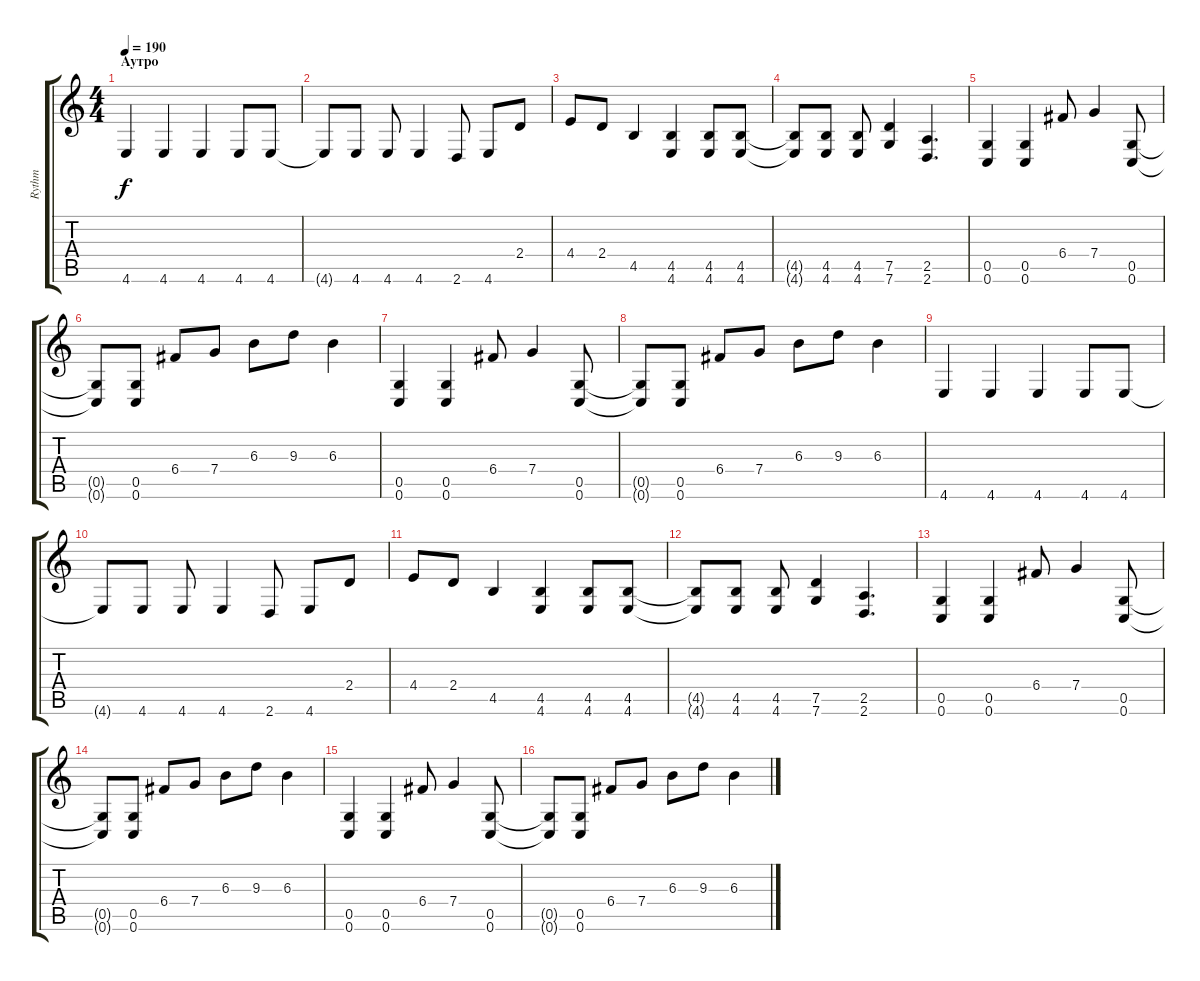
\track ("Rythm" "Rythm") {instrument overdrivenguitar}
\staff {score tabs}
\tuning (D4 A3 F3 C3 G2 C2) {hide}
\ts (4 4)
\section ("" "Аутро")
\tempo 190
\clef g2
\ks c
4.6.4{dy f} 4.6.4 4.6.4 4.6.8 4.6.8 |
4.6{t}.8 4.6.8 4.6.8 4.6.4 2.6.8 4.6.8 2.4.8 |
4.4.8 2.4.8 4.5.4 (4.5 4.6).4 (4.5 4.6).8 (4.5 4.6).8 |
(4.5{t} 4.6{t}).8 (4.5 4.6).8 (4.5 4.6).8 (7.5 7.6).4 (2.5 2.6).4{d} |
(0.5 0.6).4 (0.5 0.6).4 6.4.8 7.4.4 (0.5 0.6).8 |
(0.5{t} 0.6{t}).8 (0.5 0.6).8 6.4.8 7.4.8 6.3.8 9.3.8 6.3.4 |
(0.5 0.6).4 (0.5 0.6).4 6.4.8 7.4.4 (0.5 0.6).8 |
(0.5{t} 0.6{t}).8 (0.5 0.6).8 6.4.8 7.4.8 6.3.8 9.3.8 6.3.4 |
4.6.4 4.6.4 4.6.4 4.6.8 4.6.8 |
4.6{t}.8 4.6.8 4.6.8 4.6.4 2.6.8 4.6.8 2.4.8 |
4.4.8 2.4.8 4.5.4 (4.5 4.6).4 (4.5 4.6).8 (4.5 4.6).8 |
(4.5{t} 4.6{t}).8 (4.5 4.6).8 (4.5 4.6).8 (7.5 7.6).4 (2.5 2.6).4{d} |
(0.5 0.6).4 (0.5 0.6).4 6.4.8 7.4.4 (0.5 0.6).8 |
(0.5{t} 0.6{t}).8 (0.5 0.6).8 6.4.8 7.4.8 6.3.8 9.3.8 6.3.4 |
(0.5 0.6).4 (0.5 0.6).4 6.4.8 7.4.4 (0.5 0.6).8 |
(0.5{t} 0.6{t}).8 (0.5 0.6).8 6.4.8 7.4.8 6.3.8 9.3.8 6.3.4
